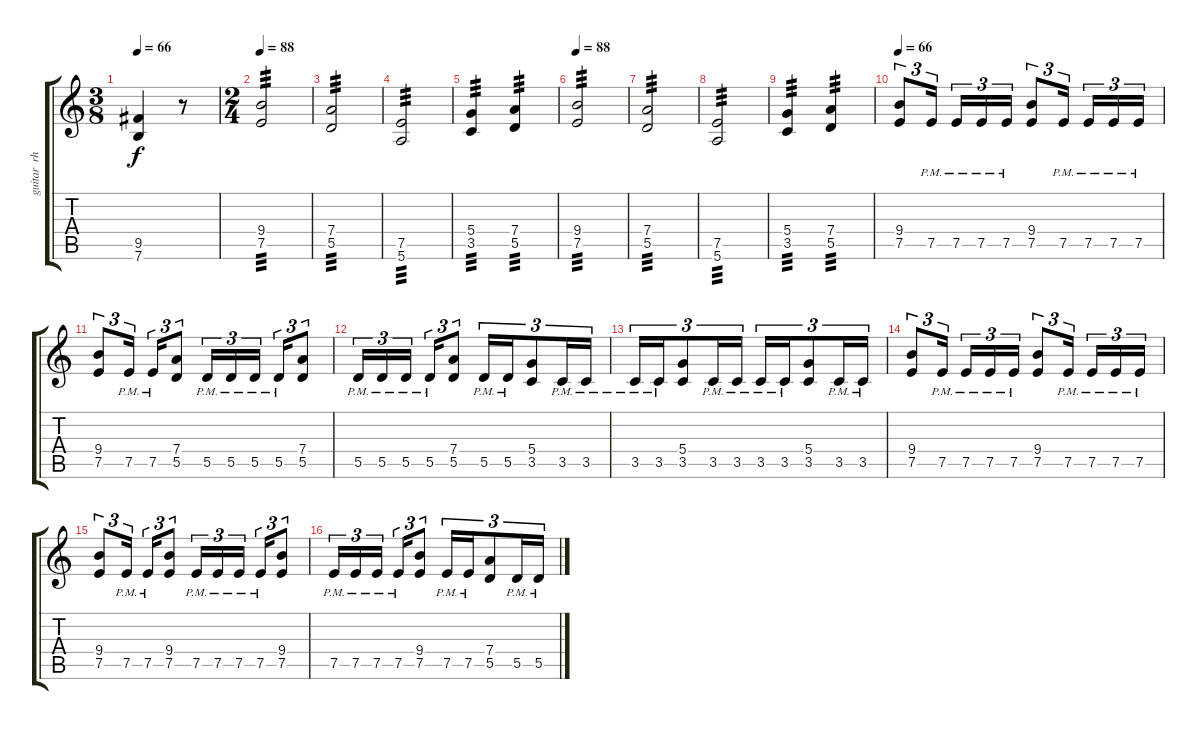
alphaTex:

\track ("guitar  rhythm  left" "guitar  rh") {instrument distortionguitar}
\staff {score tabs}
\tuning (E4 B3 G3 D3 A2 E2) {hide}
\ts (3 8)
\tempo 66
\clef g2
\ks c
(9.5{t} 7.6{t}).4{dy f} r.8 |
\ts (2 4)
\tempo 88
(9.4 7.5).2{tp 3} |
(7.4 5.5).2{tp 3} |
(7.5 5.6).2{tp 3} |
(5.4 3.5).4{tp 3} (7.4 5.5).4{tp 3} |
\tempo 88
(9.4 7.5).2{tp 3} |
(7.4 5.5).2{tp 3} |
(7.5 5.6).2{tp 3} |
(5.4 3.5).4{tp 3} (7.4 5.5).4{tp 3} |
\tempo 66
(9.4 7.5).8{tu (3 2)} 7.5{pm}.16{tu (3 2) beam splitsecondary} 7.5{pm}.16{tu (3 2)} 7.5{pm}.16{tu (3 2)} 7.5{pm}.16{tu (3 2)} (9.4 7.5).8{tu (3 2)} 7.5{pm}.16{tu (3 2) beam splitsecondary} 7.5{pm}.16{tu (3 2)} 7.5{pm}.16{tu (3 2)} 7.5{pm}.16{tu (3 2)} |
(9.4 7.5).8{tu (3 2)} 7.5{pm}.16{tu (3 2) beam splitsecondary} 7.5{pm}.16{tu (3 2)} (7.4 5.5).8{tu (3 2)} 5.5{pm}.16{tu (3 2)} 5.5{pm}.16{tu (3 2)} 5.5{pm}.16{tu (3 2) beam splitsecondary} 5.5{pm}.16{tu (3 2)} (7.4 5.5).8{tu (3 2)} |
5.5{pm}.16{tu (3 2)} 5.5{pm}.16{tu (3 2)} 5.5{pm}.16{tu (3 2) beam splitsecondary} 5.5{pm}.16{tu (3 2)} (7.4 5.5).8{tu (3 2)} 5.5{pm}.16{tu (3 2)} 5.5{pm}.16{tu (3 2)} (5.4 3.5).8{tu (3 2)} 3.5{pm}.16{tu (3 2)} 3.5{pm}.16{tu (3 2)} |
3.5{pm}.16{tu (3 2)} 3.5{pm}.16{tu (3 2)} (5.4 3.5).8{tu (3 2)} 3.5{pm}.16{tu (3 2)} 3.5{pm}.16{tu (3 2)} 3.5{pm}.16{tu (3 2)} 3.5{pm}.16{tu (3 2)} (5.4 3.5).8{tu (3 2)} 3.5{pm}.16{tu (3 2)} 3.5{pm}.16{tu (3 2)} |
(9.4 7.5).8{tu (3 2)} 7.5{pm}.16{tu (3 2) beam splitsecondary} 7.5{pm}.16{tu (3 2)} 7.5{pm}.16{tu (3 2)} 7.5{pm}.16{tu (3 2)} (9.4 7.5).8{tu (3 2)} 7.5{pm}.16{tu (3 2) beam splitsecondary} 7.5{pm}.16{tu (3 2)} 7.5{pm}.16{tu (3 2)} 7.5{pm}.16{tu (3 2)} |
(9.4 7.5).8{tu (3 2)} 7.5{pm}.16{tu (3 2) beam splitsecondary} 7.5{pm}.16{tu (3 2)} (9.4 7.5).8{tu (3 2)} 7.5{pm}.16{tu (3 2)} 7.5{pm}.16{tu (3 2)} 7.5{pm}.16{tu (3 2) beam splitsecondary} 7.5{pm}.16{tu (3 2)} (9.4 7.5).8{tu (3 2)} |
7.5{pm}.16{tu (3 2)} 7.5{pm}.16{tu (3 2)} 7.5{pm}.16{tu (3 2) beam splitsecondary} 7.5{pm}.16{tu (3 2)} (9.4 7.5).8{tu (3 2)} 7.5{pm}.16{tu (3 2)} 7.5{pm}.16{tu (3 2)} (7.4 5.5).8{tu (3 2)} 5.5{pm}.16{tu (3 2)} 5.5{pm}.16{tu (3 2)}
